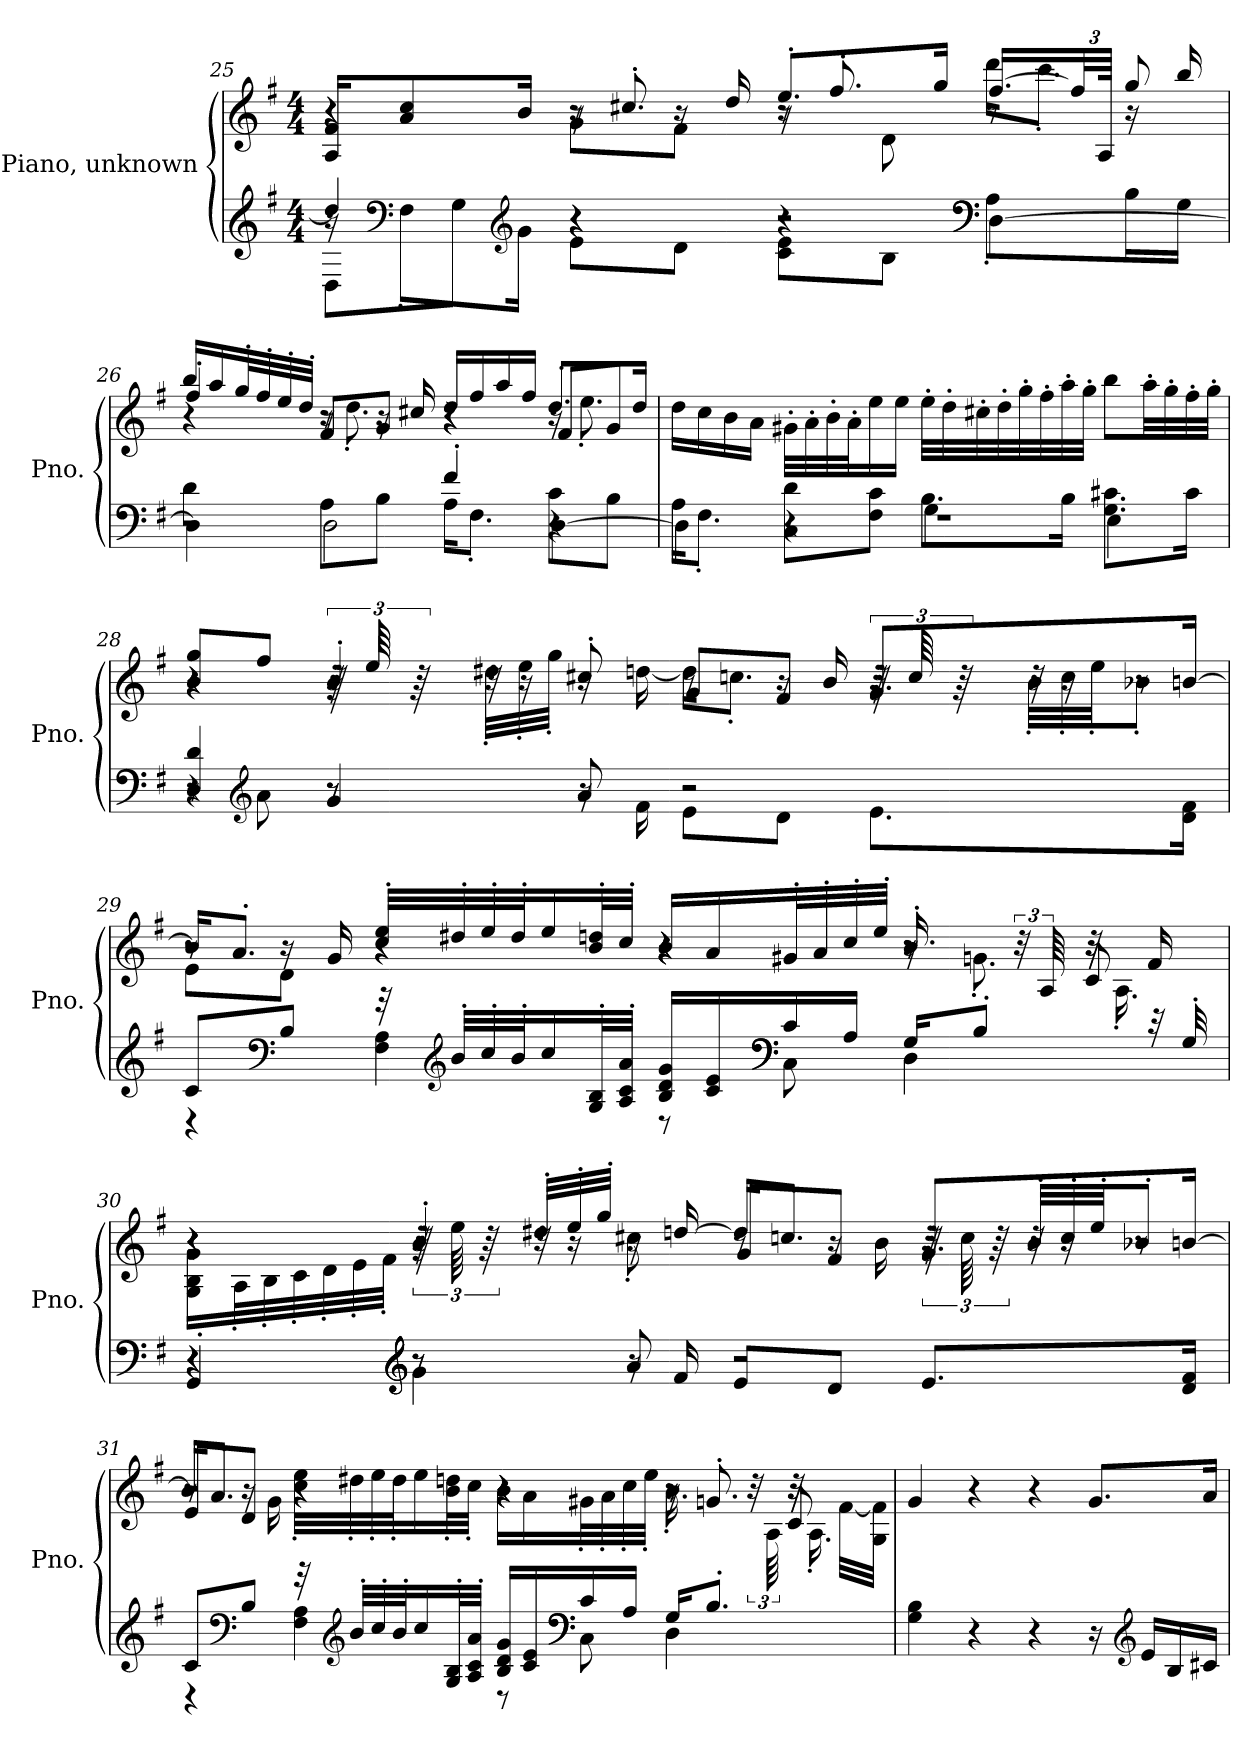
**kern	**kern
*part1	*part1
*staff2	*staff1
*I"Piano, unknown	*
*I'Pno.	*
!!LO:LB:g=z
*clefG2	*clefG2
*k[f#]	*k[f#]
*M4/4	*M4/4
=25	=25
*^	*^
*	*^	*	*^
4dd/]	16r	8D\L	4r	4r	16A/ 16f#/KL
*clefF4	*	*	*	*	*
.	8F#'\L	.	.	.	8a/ 8cc/
.	.	8G\J	.	.	.
*clefG2	*	*	*	*	*
.	16g\Jk	.	.	.	16b/Jk
4r	8e\L	4r	16r	8g\L	8r
.	.	.	8.cc#X'/	.	.
.	8d\J	.	.	8f#\J	16r
.	.	.	.	.	16dd/
2r	8c\ 8e\L	4r	16r	8r	8.ee'/L
.	.	.	8.ff#'/	.	.
.	8B\J	.	.	8d\	.
.	.	.	.	.	16gg/Jk
*clefF4	*	*	*	*	*
.	8A'\L	[4D\	8r	16ddd\KL	[16.ff#/LL
.	.	.	.	8.ccc'\J	.
*	*	*	*	*	*Xbrackettup
.	.	.	.	.	48ff#/L]
.	.	.	.	.	96A/JJJk
.	16B\L	.	8gg/	.	16r
.	16G\JJ	.	.	.	16bb/
!!LO:PB:g=z	!!	!!
=26	=26	=26	=26	=26	=26
2r	4d\	4D\]	16bb/LL	4r	4ff#'/
.	.	.	16aa/	.	.
.	.	.	32gg'/L	.	.
.	.	.	32ff#'/	.	.
.	.	.	32ee'/	.	.
.	.	.	32dd'/JJJ	.	.
.	8A\L	2D\	8r	16r	8f#/L
.	.	.	.	8.dd'\	.
.	8B\J	.	16r	.	8g/J
.	.	.	16cc#X/	.	.
4f#'/	16A\KL	.	16dd/LL	4r	4r
.	8.F#'\J	.	16ff#/	.	.
.	.	.	16aa/	.	.
.	.	.	16ff#/JJ	.	.
4r	8c\L	[4D\	8.dd'/L	16r	8f#/L
.	.	.	.	8.ee'\	.
.	8B\J	.	.	.	8g/J
.	.	.	16dd/Jk	.	.
*	*	*	*v	*v	*v
=27	=27	=27	=27
1r	16A\KL	4D\]	16dd\LL
.	8.F#'\J	.	16cc\
.	.	.	16b\
.	.	.	16a\JJ
.	8C\ 8d\L	4r	32g#X'\LLL
.	.	.	32a'\
.	.	.	32b'\
.	.	.	32a'\J
.	8F#\ 8c\J	.	16ee\
.	.	.	16ee\JJ
.	8.B\L	4G\	32ee'\LLL
.	.	.	32dd'\
.	.	.	32cc#X'\
.	.	.	32dd'\
.	.	.	32gg'\
.	.	.	32ff#'\
.	16B\Jk	.	32aa'\
.	.	.	32gg'\JJJ
.	8.G\ 8.c#X\L	4E\	8bb\L
.	.	.	32aa'\LL
.	.	.	32gg'\
.	16c#\Jk	.	32ff#'\
.	.	.	32gg'\JJJ
!!LO:LB:g=z
=28	=28	=28	=28
*	*	*	*^
*	*	*	*	*^
4r	8r	4D/ 4d/	8b/ 8gg/L	4r	4r
*clefG2	*	*	*	*	*
.	8a\	.	8ff#/J	.	.
*	*	*	*brackettup	*	*
8r	8r	4g/	96r	32r	4b'/
.	.	.	96ee/	.	.
.	.	.	96r	.	.
.	.	.	32r	32dd#X'\LLL	.
.	.	.	16r	32ee'\	.
.	.	.	.	32gg'\JJJ	.
8a/	16r	.	8cc#X'/	16r	.
.	16f#\	.	.	[16ddn\	.
2r	8e\L	2r	8r	16dd\KL]	8g/L
.	.	.	.	8.ccn'\J	.
.	8d\J	.	16r	.	8f#/J
.	.	.	16b/	.	.
.	8.e\L	.	96r	32r	8.g/L
.	.	.	96cc/	.	.
.	.	.	96r	.	.
.	.	.	32r	32b'\LLL	.
.	.	.	16r	32cc'\	.
.	.	.	.	32ee'\JJ	.
.	.	.	8r	8b-X'\J	.
.	16d\ 16f#\Jk	.	.	.	[16bn/Jk
*	*v	*v	*	*	*
!!LO:LB:g=z
=29	=29	=29	=29	=29
*	*	*	*	*^
8c/L	4r	8r	8e\L	16b/KL]	2r
.	.	.	.	8.a'/J	.
*clefF4	*	*	*	*	*
8B/J	.	16r	8d\J	.	.
.	.	16g/	.	.	.
32r	4F#\ 4A\	32cc/' 32ee/'LLL	4r	4r	.
*clefG2	*	*	*	*	*
32b'/LLL	.	32dd#X'/	.	.	.
32cc'/	.	32ee'/	.	.	.
32b'/J	.	32dd#'/J	.	.	.
16cc/	.	16ee/	.	.	.
32G/' 32B/'L	.	32b/' 32ddn/'L	.	.	.
32A/' 32c/' 32a/'JJJ	.	32cc'/JJJ	.	.	.
16B/ 16d/ 16g/LL	8r	16b/LL	4r	4r	4r
16c/ 16e/	.	16a/	.	.	.
*clefF4	*	*	*	*	*
16c/	8C\	32g#X'/L	.	.	.
.	.	32a'/	.	.	.
16A/JJ	.	32cc'/	.	.	.
.	.	32ee'/JJJ	.	.	.
16G/KL	4D\	16.b'/	16r	8r	8r
8B'/J	.	.	8.gn'\	.	.
.	.	48r	.	.	.
.	.	96A/	.	.	.
.	.	16r	.	8c/	32r
.	.	.	.	.	16.A'\
32r	.	16f#/	.	.	.
32G'/	.	.	.	.	.
*	*	*	*	*v	*v
!!LO:LB:g=z
=30	=30	=30	=30	=30
*	*^	*	*	*
4r	4r	4GG'/	4r	16G\ 16B\ 16g\LL	4r
.	.	.	.	32A'\L	.
.	.	.	.	32B'\	.
.	.	.	.	32c'\	.
.	.	.	.	32d'\	.
.	.	.	.	32e'\	.
.	.	.	.	32f#'\JJJ	.
*clefG2	*	*	*	*	*
8r	4g\	8r	32r	96r	4b'/
.	.	.	.	96ee\	.
.	.	.	.	96r	.
.	.	.	32dd#X'/LLL	32r	.
.	.	.	32ee'/	16r	.
.	.	.	32gg'/JJJ	.	.
8a/	.	16r	16r	8cc#X'\	.
.	.	16f#/	[16ddn/	.	.
2r	2r	8e/L	16dd/KL]	8r	8g/L
.	.	.	8.ccn'/J	.	.
.	.	8d/J	.	16r	8f#/J
.	.	.	.	16b\	.
.	.	8.e/L	32r	96r	8.g/L
.	.	.	.	96cc\	.
.	.	.	.	96r	.
.	.	.	32b'/LLL	32r	.
.	.	.	32cc'/	16r	.
.	.	.	32ee'/JJ	.	.
.	.	.	8b-X'/J	8r	.
.	.	16d/ 16f#/Jk	.	.	[16bn/Jk
*	*v	*v	*	*	*
!!LO:LB:g=z
=31	=31	=31	=31	=31
*	*	*	*	*^
8c/L	4r	8e/L	8r	16b/KL]	2r
.	.	.	.	8.a'/J	.
*clefF4	*	*	*	*	*
8B/J	.	8d/J	16r	.	.
.	.	.	16g\	.	.
32r	4F#\ 4A\	4r	32cc\' 32ee\'LLL	4r	.
*clefG2	*	*	*	*	*
32b'/LLL	.	.	32dd#X'\	.	.
32cc'/	.	.	32ee'\	.	.
32b'/J	.	.	32dd#'\J	.	.
16cc/	.	.	16ee\	.	.
32G/' 32B/'L	.	.	32b\' 32ddn\'L	.	.
32A/' 32c/' 32a/'JJJ	.	.	32cc'\JJJ	.	.
16B/ 16d/ 16g/LL	8r	4r	16b\LL	4r	4r
16c/ 16e/	.	.	16a\	.	.
*clefF4	*	*	*	*	*
16c/	8C\	.	32g#X'\L	.	.
.	.	.	32a'\	.	.
16A/JJ	.	.	32cc'\	.	.
.	.	.	32ee'\JJJ	.	.
16G/KL	4D\	16r	16.b'\	8r	8r
8.B'/J	.	8.gn'/	.	.	.
.	.	.	48r	.	.
.	.	.	96A\	.	.
.	.	.	16r	8c/	32r
.	.	.	.	.	16.A'\
.	.	.	[32f#\LLL	.	.
.	.	.	32G\ 32f#\]JJJ	.	.
*v	*v	*	*	*	*
*	*v	*v	*v	*v
=32	=32
4G\ 4B\	4g/
4r	4r
4r	4r
16r	8.g/L
*clefG2	*
16e/LL	.
16B/	.
16c#X/JJ	16a/Jk
=	=
*-	*-
